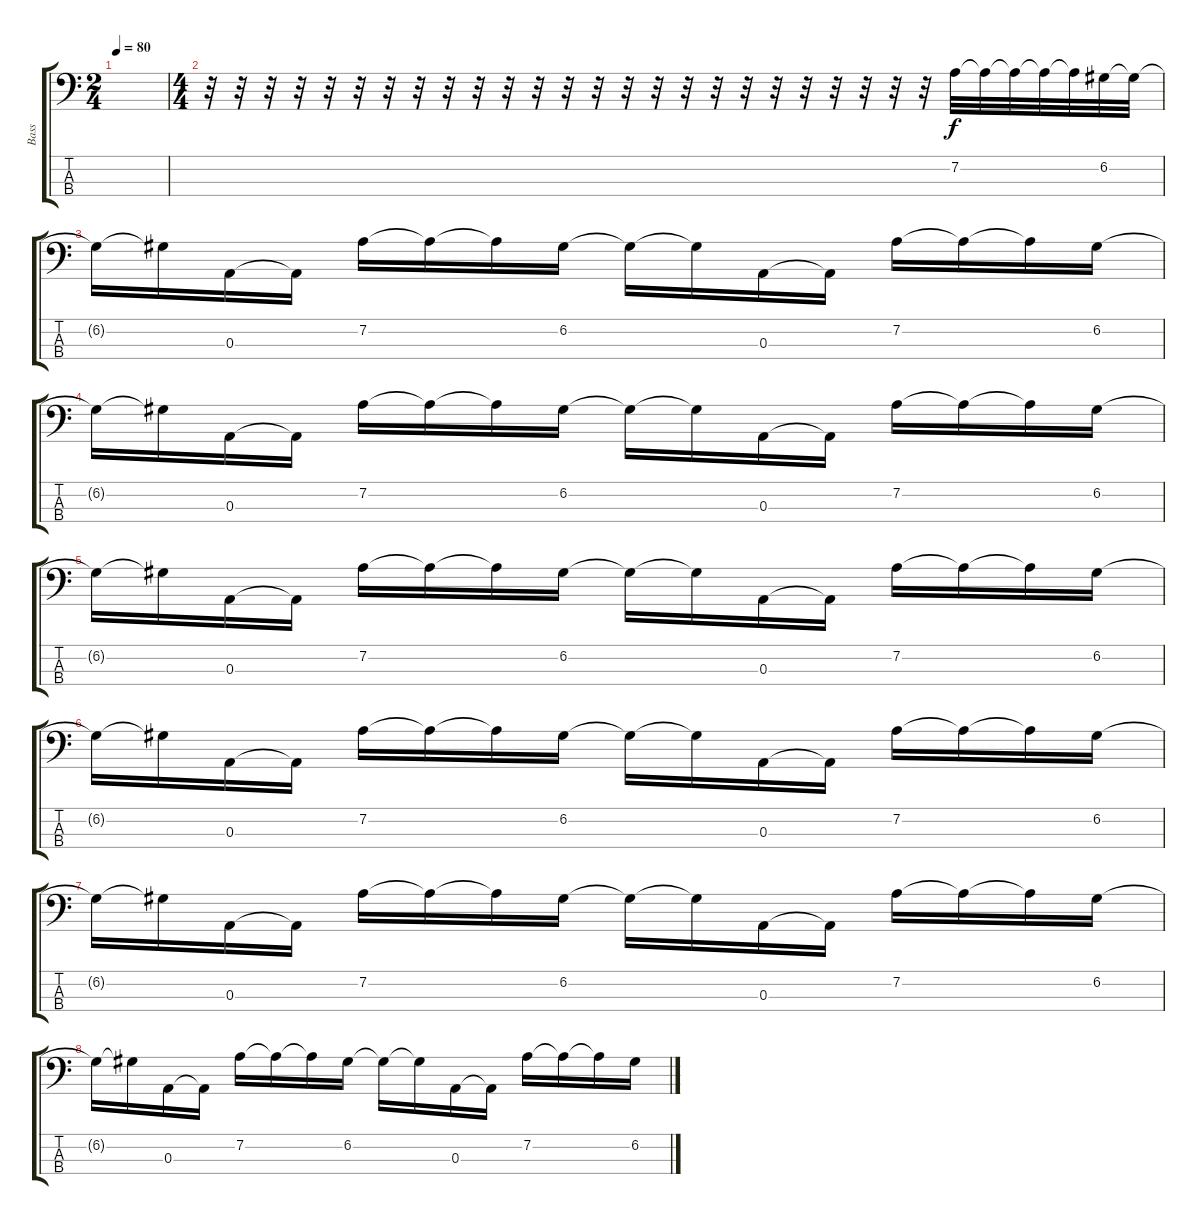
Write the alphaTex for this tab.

\track ("Bass" "Bass") {instrument electricbassfinger}
\staff {score tabs}
\tuning (G2 D2 A1 E1) {hide}
\ts (2 4)
\tempo 80
\clef f4
\ks c
|
\ts (4 4)
r.32{volume 13} r.32 r.32 r.32 r.32 r.32 r.32 r.32 r.32 r.32 r.32 r.32 r.32 r.32 r.32 r.32 r.32 r.32 r.32 r.32 r.32 r.32 r.32 r.32 r.32 7.2.32 7.2{t}.32 7.2{t}.32 7.2{t}.32 7.2{t}.32 6.2.32 6.2{t}.32 |
6.2{t}.16 6.2{t}.16 0.3.16 0.3{t}.16 7.2.16 7.2{t}.16 7.2{t}.16 6.2.16 6.2{t}.16 6.2{t}.16 0.3.16 0.3{t}.16 7.2.16 7.2{t}.16 7.2{t}.16 6.2.16 |
6.2{t}.16 6.2{t}.16 0.3.16 0.3{t}.16 7.2.16 7.2{t}.16 7.2{t}.16 6.2.16 6.2{t}.16 6.2{t}.16 0.3.16 0.3{t}.16 7.2.16 7.2{t}.16 7.2{t}.16 6.2.16 |
6.2{t}.16 6.2{t}.16 0.3.16 0.3{t}.16 7.2.16 7.2{t}.16 7.2{t}.16 6.2.16 6.2{t}.16 6.2{t}.16 0.3.16 0.3{t}.16 7.2.16 7.2{t}.16 7.2{t}.16 6.2.16 |
6.2{t}.16 6.2{t}.16 0.3.16 0.3{t}.16 7.2.16 7.2{t}.16 7.2{t}.16 6.2.16 6.2{t}.16 6.2{t}.16 0.3.16 0.3{t}.16 7.2.16 7.2{t}.16 7.2{t}.16 6.2.16 |
6.2{t}.16 6.2{t}.16 0.3.16 0.3{t}.16 7.2.16 7.2{t}.16 7.2{t}.16 6.2.16 6.2{t}.16 6.2{t}.16 0.3.16 0.3{t}.16 7.2.16 7.2{t}.16 7.2{t}.16 6.2.16 |
6.2{t}.16 6.2{t}.16 0.3.16 0.3{t}.16 7.2.16 7.2{t}.16 7.2{t}.16 6.2.16 6.2{t}.16 6.2{t}.16 0.3.16 0.3{t}.16 7.2.16 7.2{t}.16 7.2{t}.16 6.2.16
